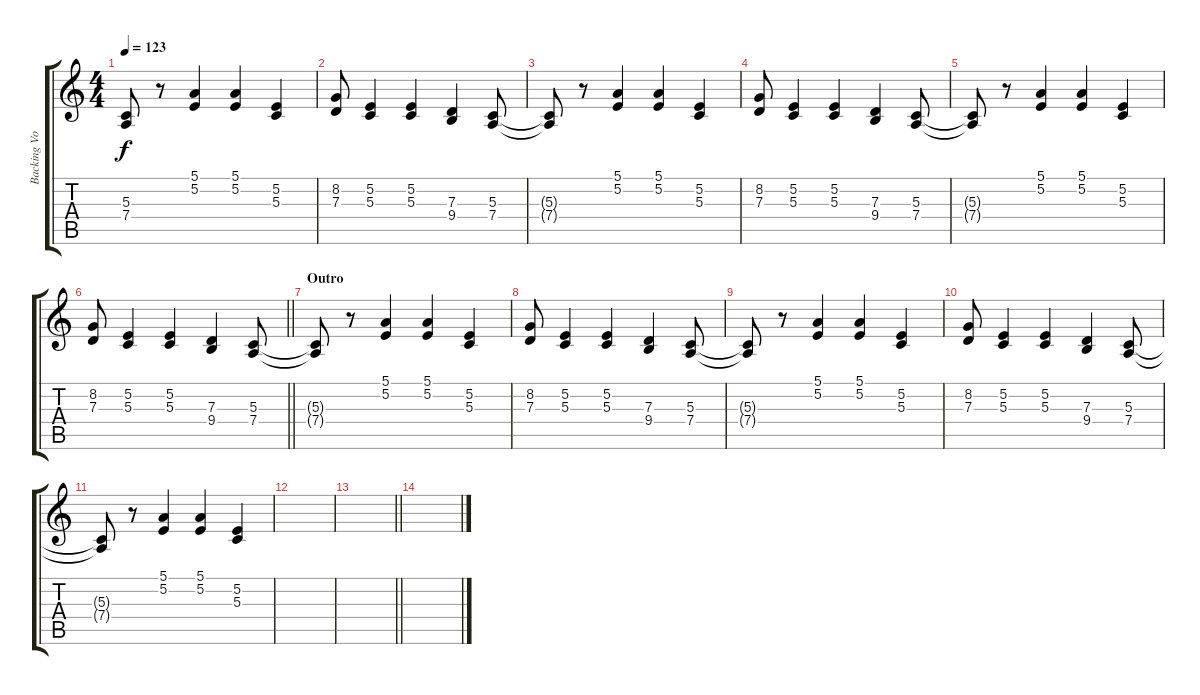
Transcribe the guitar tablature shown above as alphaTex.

\track ("Backing Vocals" "Backing Vo") {instrument lead6voice}
\staff {score tabs}
\tuning (E4 B3 G3 D3 A2 E2) {hide}
\ts (4 4)
\tempo 123
\clef g2
\ks c
(5.3{t} 7.4{t}).8{dy f} r.8 (5.1 5.2).4 (5.1 5.2).4 (5.2 5.3).4 |
(8.2 7.3).8 (5.2 5.3).4 (5.2 5.3).4 (7.3 9.4).4 (5.3 7.4).8 |
(5.3{t} 7.4{t}).8 r.8 (5.1 5.2).4 (5.1 5.2).4 (5.2 5.3).4 |
(8.2 7.3).8 (5.2 5.3).4 (5.2 5.3).4 (7.3 9.4).4 (5.3 7.4).8 |
(5.3{t} 7.4{t}).8 r.8 (5.1 5.2).4 (5.1 5.2).4 (5.2 5.3).4 |
\barLineRight lightlight
(8.2 7.3).8 (5.2 5.3).4 (5.2 5.3).4 (7.3 9.4).4 (5.3 7.4).8 |
\section ("" "Outro")
(5.3{t} 7.4{t}).8 r.8 (5.1 5.2).4 (5.1 5.2).4 (5.2 5.3).4 |
(8.2 7.3).8 (5.2 5.3).4 (5.2 5.3).4 (7.3 9.4).4 (5.3 7.4).8 |
(5.3{t} 7.4{t}).8 r.8 (5.1 5.2).4 (5.1 5.2).4 (5.2 5.3).4 |
(8.2 7.3).8 (5.2 5.3).4 (5.2 5.3).4 (7.3 9.4).4 (5.3 7.4).8 |
(5.3{t} 7.4{t}).8 r.8 (5.1 5.2).4 (5.1 5.2).4 (5.2 5.3).4 |
|
\barLineRight lightlight
|
\section ("" "")
